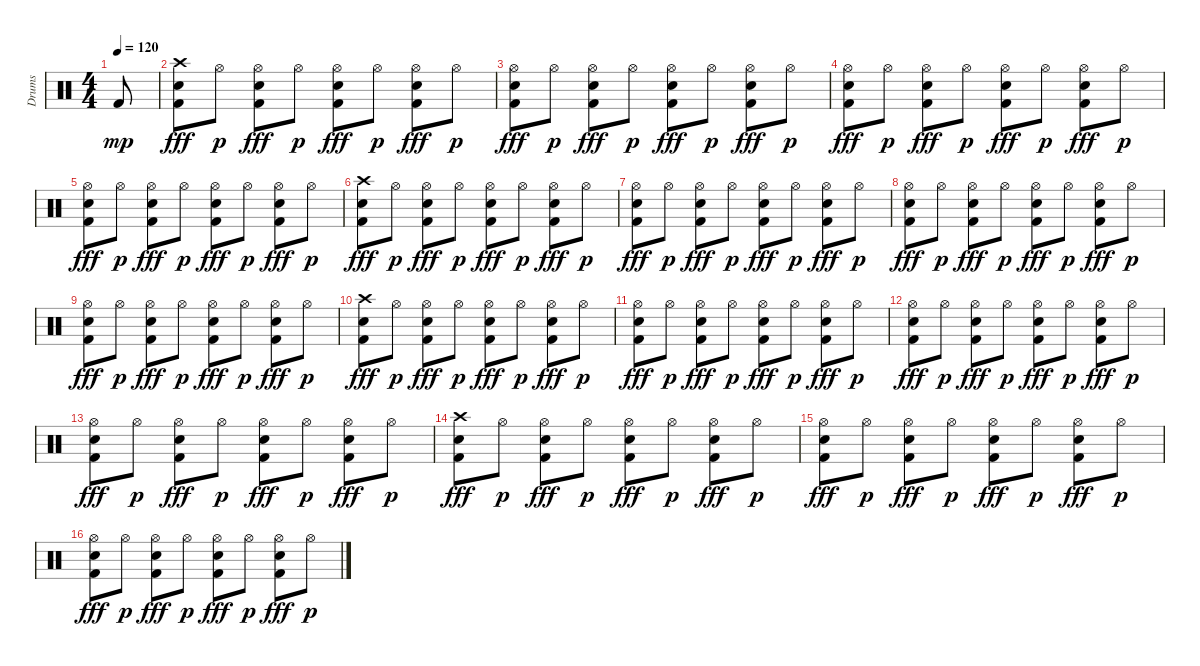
\track ("Drums" "Drums") {instrument percussion}
\staff {score}
\articulation defaults
\ts (4 4)
\tempo 120
\clef neutral
\ks c "Kick (hit) 2".8{dy mp}
|
("Crash high (hit)" "Snare (hit) 2" "Kick (hit) 2").8{dy fff} "Hi-Hat (open)".8{dy p} ("Hi-Hat (open)" "Snare (hit) 2" "Kick (hit) 2").8{dy fff} "Hi-Hat (open)".8{dy p} ("Hi-Hat (open)" "Snare (hit) 2" "Kick (hit) 2").8{dy fff} "Hi-Hat (open)".8{dy p} ("Hi-Hat (open)" "Snare (hit) 2" "Kick (hit) 2").8{dy fff} "Hi-Hat (open)".8{dy p} |
("Hi-Hat (open)" "Snare (hit) 2" "Kick (hit) 2").8{dy fff} "Hi-Hat (open)".8{dy p} ("Hi-Hat (open)" "Snare (hit) 2" "Kick (hit) 2").8{dy fff} "Hi-Hat (open)".8{dy p} ("Hi-Hat (open)" "Snare (hit) 2" "Kick (hit) 2").8{dy fff} "Hi-Hat (open)".8{dy p} ("Hi-Hat (open)" "Snare (hit) 2" "Kick (hit) 2").8{dy fff} "Hi-Hat (open)".8{dy p} |
("Hi-Hat (open)" "Snare (hit) 2" "Kick (hit) 2").8{dy fff} "Hi-Hat (open)".8{dy p} ("Hi-Hat (open)" "Snare (hit) 2" "Kick (hit) 2").8{dy fff} "Hi-Hat (open)".8{dy p} ("Hi-Hat (open)" "Snare (hit) 2" "Kick (hit) 2").8{dy fff} "Hi-Hat (open)".8{dy p} ("Hi-Hat (open)" "Snare (hit) 2" "Kick (hit) 2").8{dy fff} "Hi-Hat (open)".8{dy p} |
("Hi-Hat (open)" "Snare (hit) 2" "Kick (hit) 2").8{dy fff} "Hi-Hat (open)".8{dy p} ("Hi-Hat (open)" "Snare (hit) 2" "Kick (hit) 2").8{dy fff} "Hi-Hat (open)".8{dy p} ("Hi-Hat (open)" "Snare (hit) 2" "Kick (hit) 2").8{dy fff} "Hi-Hat (open)".8{dy p} ("Hi-Hat (open)" "Snare (hit) 2" "Kick (hit) 2").8{dy fff} "Hi-Hat (open)".8{dy p} |
("Crash high (hit)" "Snare (hit) 2" "Kick (hit) 2").8{dy fff} "Hi-Hat (open)".8{dy p} ("Hi-Hat (open)" "Snare (hit) 2" "Kick (hit) 2").8{dy fff} "Hi-Hat (open)".8{dy p} ("Hi-Hat (open)" "Snare (hit) 2" "Kick (hit) 2").8{dy fff} "Hi-Hat (open)".8{dy p} ("Hi-Hat (open)" "Snare (hit) 2" "Kick (hit) 2").8{dy fff} "Hi-Hat (open)".8{dy p} |
("Hi-Hat (open)" "Snare (hit) 2" "Kick (hit) 2").8{dy fff} "Hi-Hat (open)".8{dy p} ("Hi-Hat (open)" "Snare (hit) 2" "Kick (hit) 2").8{dy fff} "Hi-Hat (open)".8{dy p} ("Hi-Hat (open)" "Snare (hit) 2" "Kick (hit) 2").8{dy fff} "Hi-Hat (open)".8{dy p} ("Hi-Hat (open)" "Snare (hit) 2" "Kick (hit) 2").8{dy fff} "Hi-Hat (open)".8{dy p} |
("Hi-Hat (open)" "Snare (hit) 2" "Kick (hit) 2").8{dy fff} "Hi-Hat (open)".8{dy p} ("Hi-Hat (open)" "Snare (hit) 2" "Kick (hit) 2").8{dy fff} "Hi-Hat (open)".8{dy p} ("Hi-Hat (open)" "Snare (hit) 2" "Kick (hit) 2").8{dy fff} "Hi-Hat (open)".8{dy p} ("Hi-Hat (open)" "Snare (hit) 2" "Kick (hit) 2").8{dy fff} "Hi-Hat (open)".8{dy p} |
("Hi-Hat (open)" "Snare (hit) 2" "Kick (hit) 2").8{dy fff} "Hi-Hat (open)".8{dy p} ("Hi-Hat (open)" "Snare (hit) 2" "Kick (hit) 2").8{dy fff} "Hi-Hat (open)".8{dy p} ("Hi-Hat (open)" "Snare (hit) 2" "Kick (hit) 2").8{dy fff} "Hi-Hat (open)".8{dy p} ("Hi-Hat (open)" "Snare (hit) 2" "Kick (hit) 2").8{dy fff} "Hi-Hat (open)".8{dy p} |
("Crash high (hit)" "Snare (hit) 2" "Kick (hit) 2").8{dy fff} "Hi-Hat (open)".8{dy p} ("Hi-Hat (open)" "Snare (hit) 2" "Kick (hit) 2").8{dy fff} "Hi-Hat (open)".8{dy p} ("Hi-Hat (open)" "Snare (hit) 2" "Kick (hit) 2").8{dy fff} "Hi-Hat (open)".8{dy p} ("Hi-Hat (open)" "Snare (hit) 2" "Kick (hit) 2").8{dy fff} "Hi-Hat (open)".8{dy p} |
("Hi-Hat (open)" "Snare (hit) 2" "Kick (hit) 2").8{dy fff} "Hi-Hat (open)".8{dy p} ("Hi-Hat (open)" "Snare (hit) 2" "Kick (hit) 2").8{dy fff} "Hi-Hat (open)".8{dy p} ("Hi-Hat (open)" "Snare (hit) 2" "Kick (hit) 2").8{dy fff} "Hi-Hat (open)".8{dy p} ("Hi-Hat (open)" "Snare (hit) 2" "Kick (hit) 2").8{dy fff} "Hi-Hat (open)".8{dy p} |
("Hi-Hat (open)" "Snare (hit) 2" "Kick (hit) 2").8{dy fff} "Hi-Hat (open)".8{dy p} ("Hi-Hat (open)" "Snare (hit) 2" "Kick (hit) 2").8{dy fff} "Hi-Hat (open)".8{dy p} ("Hi-Hat (open)" "Snare (hit) 2" "Kick (hit) 2").8{dy fff} "Hi-Hat (open)".8{dy p} ("Hi-Hat (open)" "Snare (hit) 2" "Kick (hit) 2").8{dy fff} "Hi-Hat (open)".8{dy p} |
("Hi-Hat (open)" "Snare (hit) 2" "Kick (hit) 2").8{dy fff} "Hi-Hat (open)".8{dy p} ("Hi-Hat (open)" "Snare (hit) 2" "Kick (hit) 2").8{dy fff} "Hi-Hat (open)".8{dy p} ("Hi-Hat (open)" "Snare (hit) 2" "Kick (hit) 2").8{dy fff} "Hi-Hat (open)".8{dy p} ("Hi-Hat (open)" "Snare (hit) 2" "Kick (hit) 2").8{dy fff} "Hi-Hat (open)".8{dy p} |
("Crash high (hit)" "Snare (hit) 2" "Kick (hit) 2").8{dy fff} "Hi-Hat (open)".8{dy p} ("Hi-Hat (open)" "Snare (hit) 2" "Kick (hit) 2").8{dy fff} "Hi-Hat (open)".8{dy p} ("Hi-Hat (open)" "Snare (hit) 2" "Kick (hit) 2").8{dy fff} "Hi-Hat (open)".8{dy p} ("Hi-Hat (open)" "Snare (hit) 2" "Kick (hit) 2").8{dy fff} "Hi-Hat (open)".8{dy p} |
("Hi-Hat (open)" "Snare (hit) 2" "Kick (hit) 2").8{dy fff} "Hi-Hat (open)".8{dy p} ("Hi-Hat (open)" "Snare (hit) 2" "Kick (hit) 2").8{dy fff} "Hi-Hat (open)".8{dy p} ("Hi-Hat (open)" "Snare (hit) 2" "Kick (hit) 2").8{dy fff} "Hi-Hat (open)".8{dy p} ("Hi-Hat (open)" "Snare (hit) 2" "Kick (hit) 2").8{dy fff} "Hi-Hat (open)".8{dy p} |
("Hi-Hat (open)" "Snare (hit) 2" "Kick (hit) 2").8{dy fff} "Hi-Hat (open)".8{dy p} ("Hi-Hat (open)" "Snare (hit) 2" "Kick (hit) 2").8{dy fff} "Hi-Hat (open)".8{dy p} ("Hi-Hat (open)" "Snare (hit) 2" "Kick (hit) 2").8{dy fff} "Hi-Hat (open)".8{dy p} ("Hi-Hat (open)" "Snare (hit) 2" "Kick (hit) 2").8{dy fff} "Hi-Hat (open)".8{dy p}
